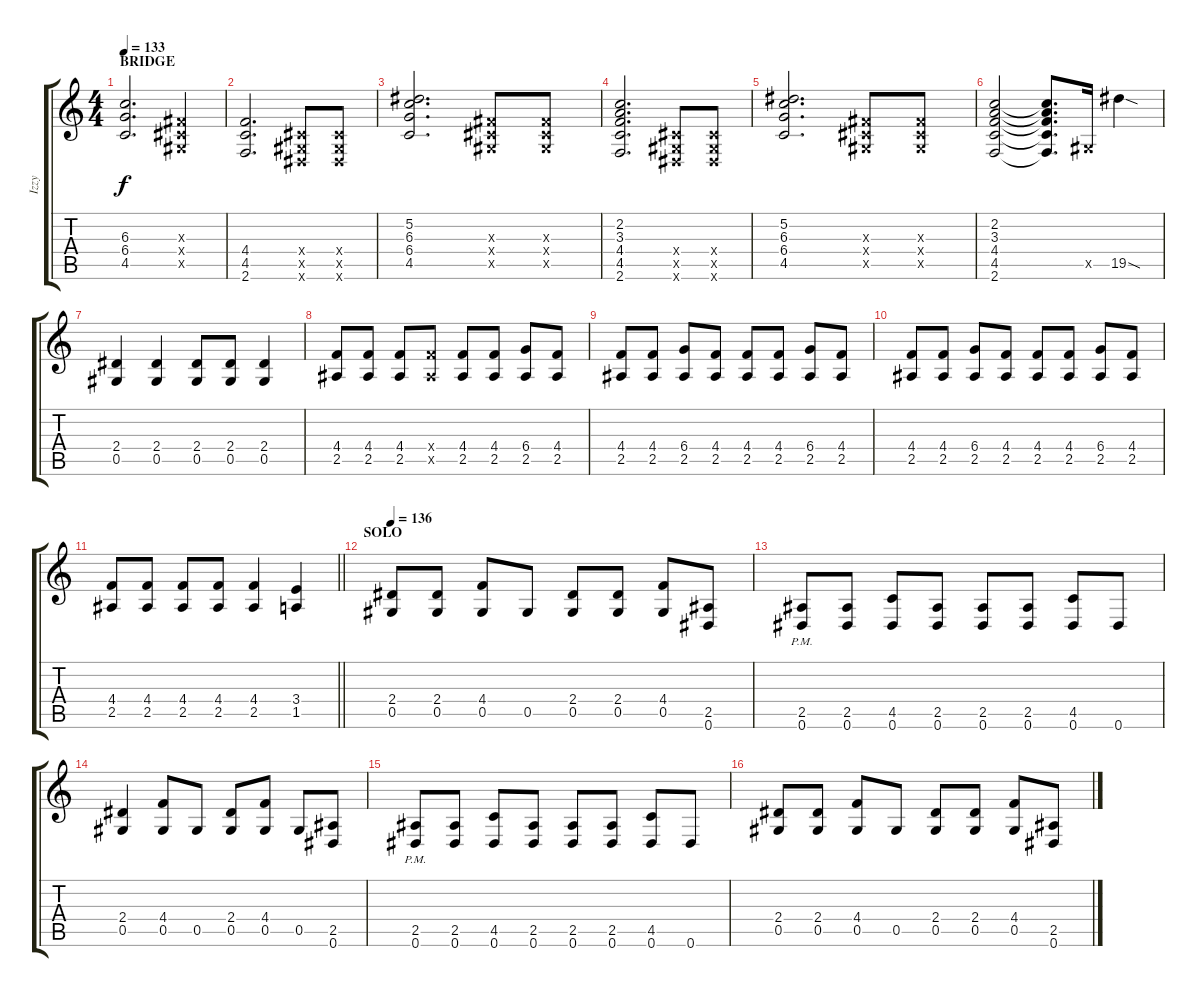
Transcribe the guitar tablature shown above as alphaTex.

\track ("Izzy" "Izzy") {instrument overdrivenguitar}
\staff {score tabs}
\tuning (Eb4 Bb3 Gb3 Db3 Ab2 Eb2) {hide}
\ts (4 4)
\section ("" "BRIDGE")
\tempo 133
\clef g2
\ks c
(6.3 6.4 4.5).2{d dy f} (0.3{x} 0.4{x} 0.5{x}).4 |
(4.4 4.5 2.6).2{d} (0.4{x} 0.5{x} 0.6{x}).8 (0.4{x} 0.5{x} 0.6{x}).8 |
(5.2 6.3 6.4 4.5).2{d} (0.3{x} 0.4{x} 0.5{x}).8 (0.3{x} 0.4{x} 0.5{x}).8 |
(2.2 3.3 4.4 4.5 2.6).2{d} (0.4{x} 0.5{x} 0.6{x}).8 (0.4{x} 0.5{x} 0.6{x}).8 |
(5.2 6.3 6.4 4.5).2{d} (0.3{x} 0.4{x} 0.5{x}).8 (0.3{x} 0.4{x} 0.5{x}).8 |
(2.2 3.3 4.4 4.5 2.6).2 (2.2{t} 3.3{t} 4.4{t} 4.5{t} 2.6{t}).8{d} 0.5{x}.16 19.5{sod}.4 |
(2.4 0.5).4 (2.4 0.5).4 (2.4 0.5).8 (2.4 0.5).8 (2.4 0.5).4 |
(4.4 2.5).8 (4.4 2.5).8 (4.4 2.5).8 (4.4{x} 2.5{x}).8 (4.4 2.5).8 (4.4 2.5).8 (6.4 2.5).8 (4.4 2.5).8 |
(4.4 2.5).8 (4.4 2.5).8 (6.4 2.5).8 (4.4 2.5).8 (4.4 2.5).8 (4.4 2.5).8 (6.4 2.5).8 (4.4 2.5).8 |
(4.4 2.5).8 (4.4 2.5).8 (6.4 2.5).8 (4.4 2.5).8 (4.4 2.5).8 (4.4 2.5).8 (6.4 2.5).8 (4.4 2.5).8 |
\barLineRight lightlight
(4.4 2.5).8 (4.4 2.5).8 (4.4 2.5).8 (4.4 2.5).8 (4.4 2.5).4 (3.4 1.5).4 |
\section ("" "SOLO")
\tempo 136
(2.4 0.5).8 (2.4 0.5).8 (4.4 0.5).8 0.5.8 (2.4 0.5).8 (2.4 0.5).8 (4.4 0.5).8 (2.5 0.6).8 |
(2.5{pm} 0.6{pm}).8 (2.5 0.6).8 (4.5 0.6).8 (2.5 0.6).8 (2.5 0.6).8 (2.5 0.6).8 (4.5 0.6).8 0.6.8 |
(2.4 0.5).4 (4.4 0.5).8 0.5.8 (2.4 0.5).8 (4.4 0.5).8 0.5.8 (2.5 0.6).8 |
(2.5{pm} 0.6{pm}).8 (2.5 0.6).8 (4.5 0.6).8 (2.5 0.6).8 (2.5 0.6).8 (2.5 0.6).8 (4.5 0.6).8 0.6.8 |
(2.4 0.5).8 (2.4 0.5).8 (4.4 0.5).8 0.5.8 (2.4 0.5).8 (2.4 0.5).8 (4.4 0.5).8 (2.5 0.6).8
